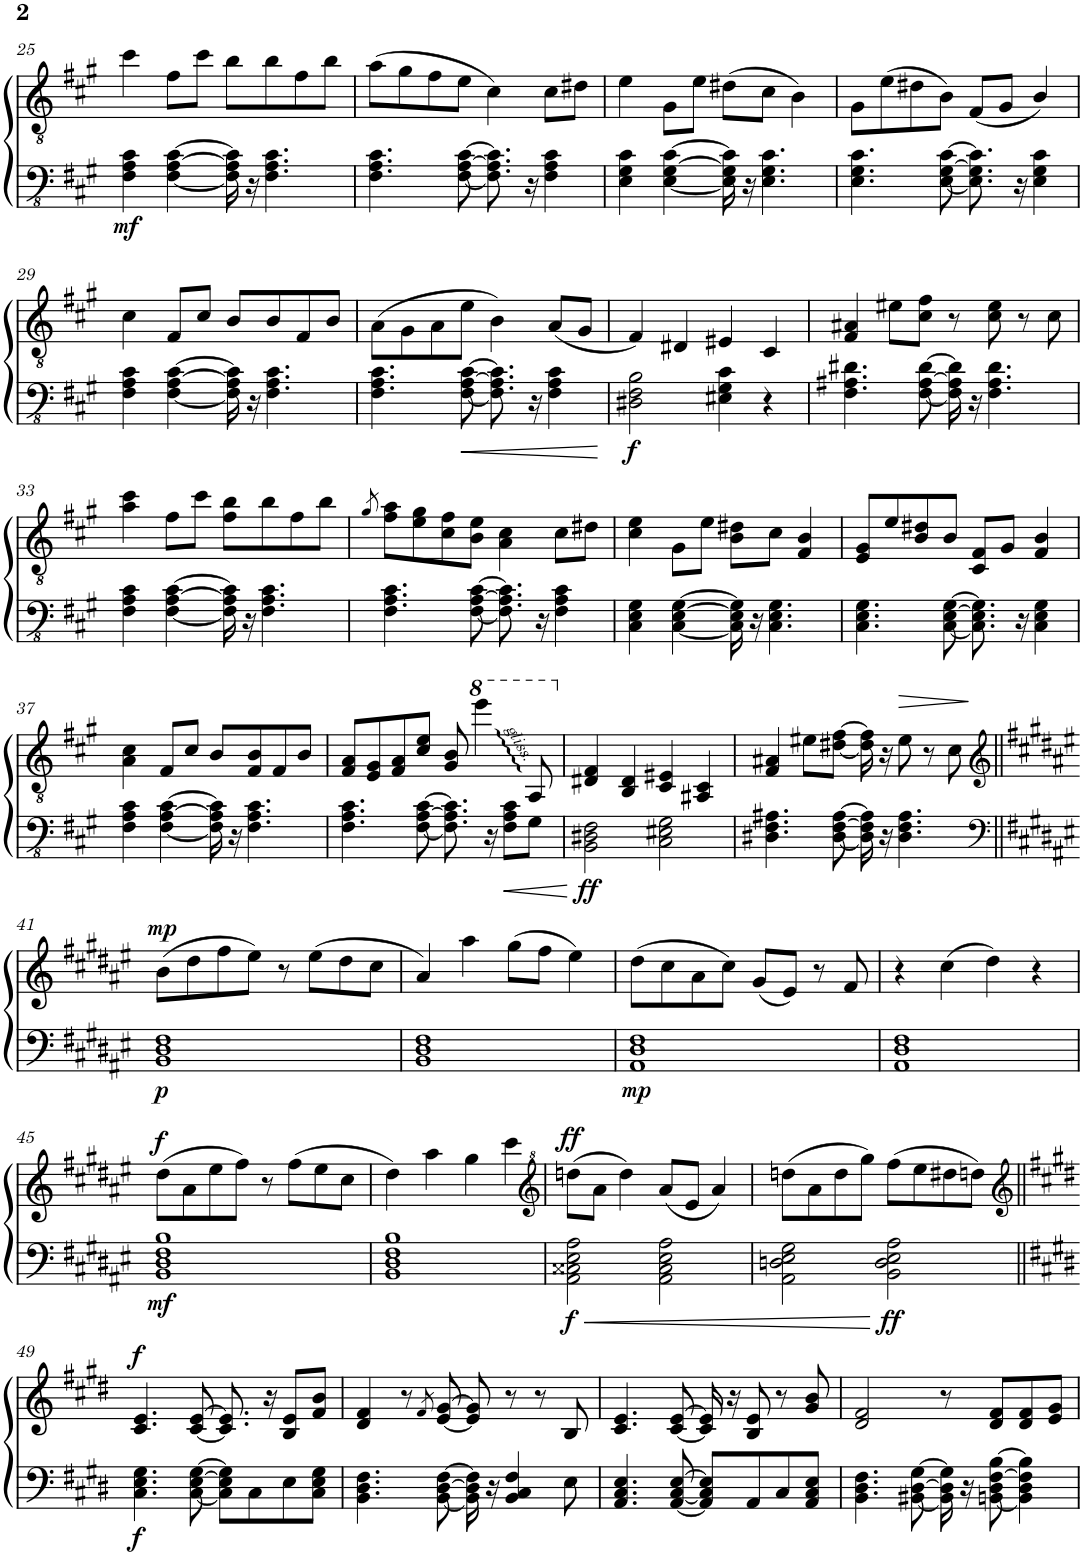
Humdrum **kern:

**kern	**dynam	**kern	**dynam
*part2	*part2	*part1	*part1
*staff2	*staff2	*staff1	*staff1
*I"Piano, Left Hand	*	*I"Piano, Right Hand	*
*I'Pno	*	*I'Pno	*
!!LO:PB:g=z
*clefFv4	*	*clefGv2	*
*k[f#c#g#]	*	*k[f#c#g#]	*
*M4/4	*	*M4/4	*
=25	=25	=25	=25
!	!LO:DY:b	!	!
4FF#\ 4AA\ 4C#\	mf	4cc#\	.
[4FF#\ [4AA\ [4C#\	.	8f#\L	.
.	.	8cc#\J	.
16FF#\] 16AA\] 16C#\]	.	8b\L	.
16r	.	.	.
4.FF#\ 4.AA\ 4.C#\	.	8b\	.
.	.	8f#\	.
.	.	8b\J	.
=26	=26	=26	=26
4.FF#\ 4.AA\ 4.C#\	.	(8a\L	.
.	.	8g#\	.
.	.	8f#\	.
[8FF#\ [8AA\ [8C#\	.	8e\J	.
8.FF#\] 8.AA\] 8.C#\]	.	4c#\)	.
16r	.	.	.
4FF#\ 4AA\ 4C#\	.	8c#\L	.
.	.	8d#X\J	.
=27	=27	=27	=27
4EE\ 4GG#\ 4C#\	.	4e\	.
[4EE\ [4GG#\ [4C#\	.	8G#\L	.
.	.	8e\J	.
16EE\] 16GG#\] 16C#\]	.	(8d#X\L	.
16r	.	.	.
4.EE\ 4.GG#\ 4.C#\	.	8c#\J	.
.	.	4B\)	.
=28	=28	=28	=28
4.EE\ 4.GG#\ 4.C#\	.	8G#\L	.
.	.	(8e\	.
.	.	8d#X\	.
[8EE\ [8GG#\ [8C#\	.	8B\J)	.
8.EE\] 8.GG#\] 8.C#\]	.	(8F#/L	.
.	.	8G#/J	.
16r	.	.	.
4EE\ 4GG#\ 4C#\	.	4B/)	.
!!LO:LB:g=z
=29	=29	=29	=29
4FF#\ 4AA\ 4C#\	.	4c#\	.
[4FF#\ [4AA\ [4C#\	.	8F#/L	.
.	.	8c#/J	.
16FF#\] 16AA\] 16C#\]	.	8B/L	.
16r	.	.	.
4.FF#\ 4.AA\ 4.C#\	.	8B/	.
.	.	8F#/	.
.	.	8B/J	.
=30	=30	=30	=30
4.FF#\ 4.AA\ 4.C#\	.	(8A\L	.
.	.	8G#\	.
.	.	8A\	.
!	!LO:HP:b	!	!
[8FF#\ [8AA\ [8C#\	<	8e\J	.
8.FF#\] 8.AA\] 8.C#\]	.	4B\)	.
16r	.	.	.
4FF#\ 4AA\ 4C#\	.	(8A/L	.
.	.	8G#/J	.
.	[	.	.
=31	=31	=31	=31
!	!LO:DY:b	!	!
2DD#X\ 2FF#\ 2BB\	f	4F#/)	.
.	.	4D#X/	.
4EE#X\ 4GG#\ 4C#\	.	4E#X/	.
4r	.	4C#/	.
=32	=32	=32	=32
4.FF#\ 4.AA#X\ 4.D#X\	.	4F#/ 4A#X/	.
.	.	8e#X\L	.
[8FF#\ [8AA#\ [8D#\	.	8c#\ 8f#\J	.
16FF#\] 16AA#\] 16D#\]	.	8r	.
16r	.	.	.
4.FF#\ 4.AA#\ 4.D#\	.	8c#\ 8e#\	.
.	.	8r	.
.	.	8c#\	.
!!LO:LB:g=z
=33	=33	=33	=33
4FF#\ 4AA\ 4C#\	.	4a\ 4cc#\	.
[4FF#\ [4AA\ [4C#\	.	8f#\L	.
.	.	8cc#\J	.
16FF#\] 16AA\] 16C#\]	.	8f#\ 8b\L	.
16r	.	.	.
4.FF#\ 4.AA\ 4.C#\	.	8b\	.
.	.	8f#\	.
.	.	8b\J	.
=34	=34	=34	=34
.	.	8qg#/	.
4.FF#\ 4.AA\ 4.C#\	.	8f#\ 8a\L	.
.	.	8e\ 8g#\	.
.	.	8c#\ 8f#\	.
[8FF#\ [8AA\ [8C#\	.	8B\ 8e\J	.
8.FF#\] 8.AA\] 8.C#\]	.	4A\ 4c#\	.
16r	.	.	.
4FF#\ 4AA\ 4C#\	.	8c#\L	.
.	.	8d#X\J	.
=35	=35	=35	=35
4CC#\ 4EE\ 4GG#\	.	4c#\ 4e\	.
[4CC#\ [4EE\ [4GG#\	.	8G#\L	.
.	.	8e\J	.
16CC#\] 16EE\] 16GG#\]	.	8B\ 8d#X\L	.
16r	.	.	.
4.CC#\ 4.EE\ 4.GG#\	.	8c#\J	.
.	.	4F#/ 4B/	.
=36	=36	=36	=36
4.CC#\ 4.EE\ 4.GG#\	.	8E/ 8G#/L	.
.	.	8e/	.
.	.	8B/ 8d#X/	.
[8CC#\ [8EE\ [8GG#\	.	8B/J	.
8.CC#\] 8.EE\] 8.GG#\]	.	8C#/ 8F#/L	.
.	.	8G#/J	.
16r	.	.	.
4CC#\ 4EE\ 4GG#\	.	4F#/ 4B/	.
!!LO:LB:g=z
=37	=37	=37	=37
4FF#\ 4AA\ 4C#\	.	4A\ 4c#\	.
[4FF#\ [4AA\ [4C#\	.	8F#/L	.
.	.	8c#/J	.
16FF#\] 16AA\] 16C#\]	.	8B/L	.
16r	.	.	.
4.FF#\ 4.AA\ 4.C#\	.	8F#/ 8B/	.
.	.	8F#/	.
.	.	8B/J	.
=38	=38	=38	=38
4.FF#\ 4.AA\ 4.C#\	.	8F#/ 8A/L	.
.	.	8E/ 8G#/	.
.	.	8F#/ 8A/	.
[8FF#\ [8AA\ [8C#\	.	8c#/ 8e/J	.
8.FF#\] 8.AA\] 8.C#\]	.	8G#/ 8B/	.
*	*	*8va	*
.	.	4eee\	.
16r	.	.	.
!	!LO:HP:b	!	!
8FF#\ 8AA\ 8C#\L	<	.	.
8GG#\J	.	8A/	.
.	[	.	.
=39	=39	=39	=39
*	*	*X8va	*
!	!LO:DY:b	!	!
2BBB\ 2DD#X\ 2FF#\	ff	4D#X/ 4F#/	.
.	.	4BB/ 4D#/	.
2CC#\ 2EE#X\ 2GG#\	.	4C#/ 4E#X/	.
.	.	4AA#X/ 4C#/	.
=40	=40	=40	=40
4.DD#X\ 4.FF#\ 4.AA#X\	.	4F#/ 4A#X/	.
.	.	8e#X\L	.
[8DD#\ [8FF#\ [8AA#\	.	[8d#X\ [8f#\J	.
16DD#\] 16FF#\] 16AA#\]	.	16d#\] 16f#\]	.
16r	.	16r	.
!	!	!	!LO:HP:b
4.DD#\ 4.FF#\ 4.AA#\	.	8e#\	>
.	.	8r	.
.	.	8c#\	.
.	.	.	]
!!LO:LB:g=z
=41||	=41||	=41||	=41||
*clefF4	*	*clefG2	*
*k[f#c#g#d#a#e#]	*	*k[f#c#g#d#a#e#]	*
!	!LO:DY:b	!	!LO:DY:a
1BB 1D# 1F#	p	(8b\L	mp
.	.	8dd#\	.
.	.	8ff#\	.
.	.	8ee#\J)	.
.	.	8r	.
.	.	(8ee#\L	.
.	.	8dd#\	.
.	.	8cc#\J	.
=42	=42	=42	=42
1BB 1D# 1F#	.	4a#/)	.
.	.	4aa#\	.
.	.	(8gg#\L	.
.	.	8ff#\J	.
.	.	4ee#\)	.
=43	=43	=43	=43
!	!LO:DY:b	!	!
1AA# 1D# 1F#	mp	(8dd#\L	.
.	.	8cc#\	.
.	.	8a#\	.
.	.	8cc#\J)	.
.	.	(8g#/L	.
.	.	8e#/J)	.
.	.	8r	.
.	.	8f#/	.
=44	=44	=44	=44
1AA# 1D# 1F#	.	4r	.
.	.	(4cc#\	.
.	.	4dd#\)	.
.	.	4r	.
!!LO:LB:g=z
=45	=45	=45	=45
!	!LO:DY:b	!	!LO:DY:a
1BB 1D# 1F# 1B	mf	(8dd#\L	f
.	.	8a#\	.
.	.	8ee#\	.
.	.	8ff#\J)	.
.	.	8r	.
.	.	(8ff#\L	.
.	.	8ee#\	.
.	.	8cc#\J	.
=46	=46	=46	=46
1BB 1D# 1F# 1B	.	4dd#\)	.
.	.	4aa#\	.
.	.	4gg#\	.
.	.	4ccc#\	.
=47	=47	=47	=47
*	*	*clefG^2	*
!	!LO:HP:b	!	!
!	!LO:DY:n=1:b	!	!LO:DY:a
2AA#\ 2C##X\ 2E#\ 2A#\	< f	(8dddn\L	ff
.	.	8aa#\J	.
.	.	4ddd\)	.
2AA#\ 2C##\ 2E#\ 2A#\	.	(8aa#/L	.
.	.	8ee#/J	.
.	.	4aa#/)	.
=48	=48	=48	=48
2AA#\ 2Dn\ 2E#\ 2G#\	.	(8dddn\L	.
.	.	8aa#\	.
.	.	8ddd\	.
.	.	8ggg#\J)	.
!	!LO:DY:n=1:b	!	!
2BB\ 2D\ 2E#\ 2A#\	[ ff	(8fff#\L	.
.	.	8eee#\	.
.	.	8ddd#X\	.
.	.	8dddn\J)	.
!!LO:LB:g=z
=49||	=49||	=49||	=49||
*	*	*clefG2	*
*k[f#c#g#d#]	*	*k[f#c#g#d#]	*
!	!LO:DY:b	!	!LO:DY:a
4.C#\ 4.E\ 4.G#\	f	4.c#/ 4.e/	f
[8C#\ [8E\ [8G#\	.	[8c#/ [8e/	.
8C#\] 8E\] 8G#\]L	.	8.c#/] 8.e/]	.
8C#\	.	.	.
.	.	16r	.
8E\	.	8B/ 8e/L	.
8C#\ 8E\ 8G#\J	.	8f#/ 8b/J	.
=50	=50	=50	=50
4.BB\ 4.D#\ 4.F#\	.	4d#/ 4f#/	.
.	.	8r	.
.	.	8qf#/	.
[8BB\ [8D#\ [8F#\	.	[8e/ [8g#/	.
16BB\] 16D#\] 16F#\]	.	8e/] 8g#/]	.
16r	.	.	.
4BB/ 4C#/ 4F#/	.	8r	.
.	.	8r	.
8E\	.	8B/	.
=51	=51	=51	=51
4.AA/ 4.C#/ 4.E/	.	4.c#/ 4.e/	.
[8AA/ [8C#/ [8E/	.	[8c#/ [8e/	.
8AA/] 8C#/] 8E/]L	.	16c#/] 16e/]	.
.	.	16r	.
8AA/	.	8B/ 8e/	.
8C#/	.	8r	.
8AA/ 8C#/ 8E/J	.	8g#/ 8b/	.
=52	=52	=52	=52
4.BB\ 4.D#\ 4.F#\	.	2d#/ 2f#/	.
[8BB#X\ [8D#\ [8G#\	.	.	.
16BB#\] 16D#\] 16G#\]	.	8r	.
16r	.	.	.
[8BBn\ 8D#\ [8F#\ [8B\	.	8d#/ 8f#/L	.
4BB\] 4D#\ 4F#\] 4B\]	.	8d#/ 8f#/	.
.	.	8e/ 8g#/J	.
=	=	=	=
*-	*-	*-	*-
